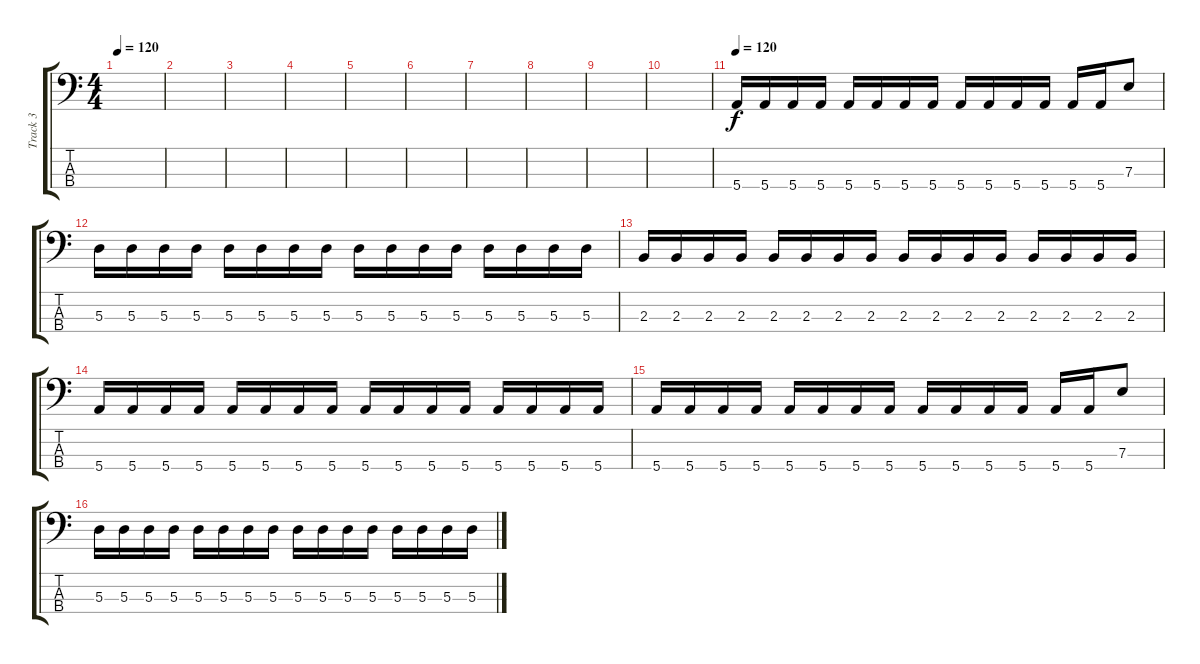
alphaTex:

\track ("Track 3" "Track 3") {instrument electricbasspick}
\staff {score tabs}
\tuning (G2 D2 A1 E1) {hide}
\ts (4 4)
\tempo 120
\tempo 180
\tempo 120
\clef f4
\ks c
|
|
|
|
|
|
|
|
|
|
\tempo 120
5.4.16 5.4.16 5.4.16 5.4.16 5.4.16 5.4.16 5.4.16 5.4.16 5.4.16 5.4.16 5.4.16 5.4.16 5.4.16 5.4.16 7.3.8 |
5.3.16 5.3.16 5.3.16 5.3.16 5.3.16 5.3.16 5.3.16 5.3.16 5.3.16 5.3.16 5.3.16 5.3.16 5.3.16 5.3.16 5.3.16 5.3.16 |
2.3.16 2.3.16 2.3.16 2.3.16 2.3.16 2.3.16 2.3.16 2.3.16 2.3.16 2.3.16 2.3.16 2.3.16 2.3.16 2.3.16 2.3.16 2.3.16 |
5.4.16 5.4.16 5.4.16 5.4.16 5.4.16 5.4.16 5.4.16 5.4.16 5.4.16 5.4.16 5.4.16 5.4.16 5.4.16 5.4.16 5.4.16 5.4.16 |
5.4.16 5.4.16 5.4.16 5.4.16 5.4.16 5.4.16 5.4.16 5.4.16 5.4.16 5.4.16 5.4.16 5.4.16 5.4.16 5.4.16 7.3.8 |
5.3.16 5.3.16 5.3.16 5.3.16 5.3.16 5.3.16 5.3.16 5.3.16 5.3.16 5.3.16 5.3.16 5.3.16 5.3.16 5.3.16 5.3.16 5.3.16
